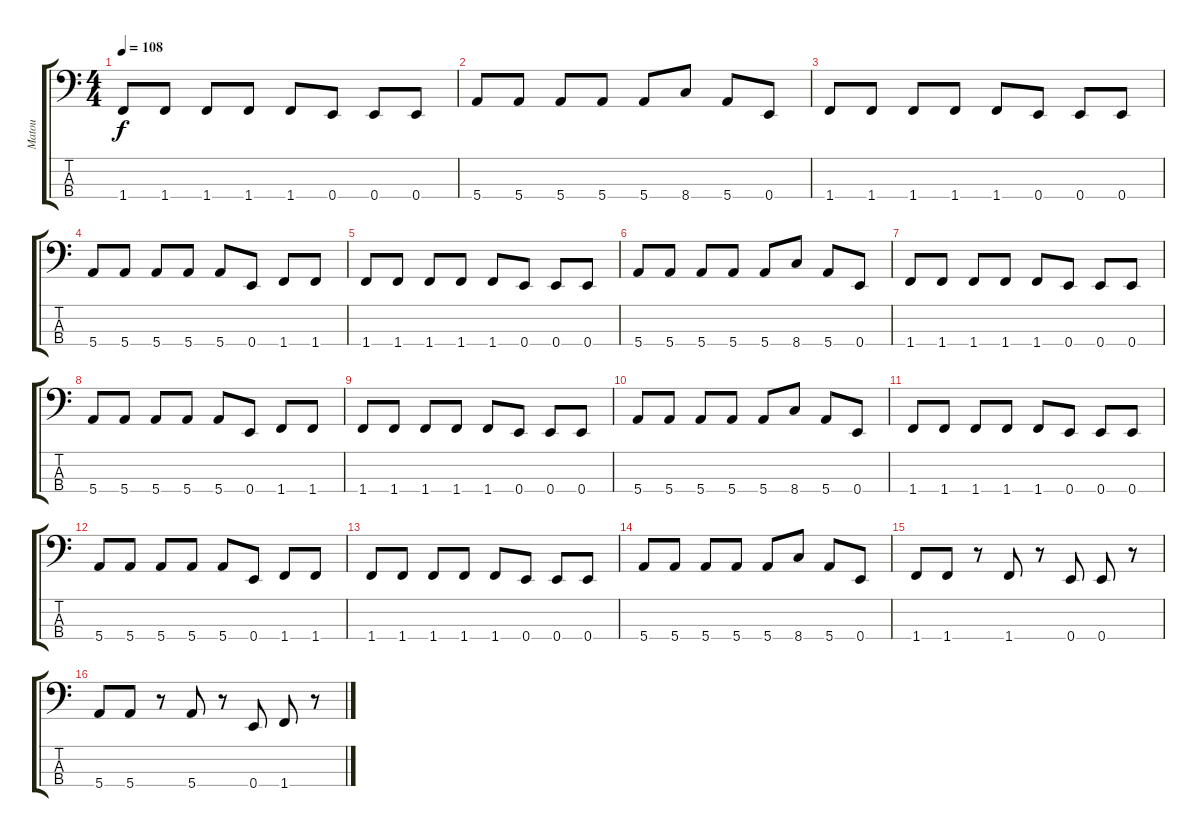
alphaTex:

\track ("Matou" "Matou") {instrument electricbassfinger}
\staff {score tabs}
\tuning (G2 D2 A1 E1) {hide}
\ts (4 4)
\tempo 108
\clef f4
\ks c
1.4.8{dy f} 1.4.8 1.4.8 1.4.8 1.4.8 0.4.8 0.4.8 0.4.8 |
5.4.8 5.4.8 5.4.8 5.4.8 5.4.8 8.4.8 5.4.8 0.4.8 |
1.4.8 1.4.8 1.4.8 1.4.8 1.4.8 0.4.8 0.4.8 0.4.8 |
5.4.8 5.4.8 5.4.8 5.4.8 5.4.8 0.4.8 1.4.8 1.4.8 |
1.4.8 1.4.8 1.4.8 1.4.8 1.4.8 0.4.8 0.4.8 0.4.8 |
5.4.8 5.4.8 5.4.8 5.4.8 5.4.8 8.4.8 5.4.8 0.4.8 |
1.4.8 1.4.8 1.4.8 1.4.8 1.4.8 0.4.8 0.4.8 0.4.8 |
5.4.8 5.4.8 5.4.8 5.4.8 5.4.8 0.4.8 1.4.8 1.4.8 |
1.4.8 1.4.8 1.4.8 1.4.8 1.4.8 0.4.8 0.4.8 0.4.8 |
5.4.8 5.4.8 5.4.8 5.4.8 5.4.8 8.4.8 5.4.8 0.4.8 |
1.4.8 1.4.8 1.4.8 1.4.8 1.4.8 0.4.8 0.4.8 0.4.8 |
5.4.8 5.4.8 5.4.8 5.4.8 5.4.8 0.4.8 1.4.8 1.4.8 |
1.4.8 1.4.8 1.4.8 1.4.8 1.4.8 0.4.8 0.4.8 0.4.8 |
5.4.8 5.4.8 5.4.8 5.4.8 5.4.8 8.4.8 5.4.8 0.4.8 |
1.4.8 1.4.8 r.8 1.4.8 r.8 0.4.8 0.4.8 r.8 |
5.4.8 5.4.8 r.8 5.4.8 r.8 0.4.8 1.4.8 r.8
